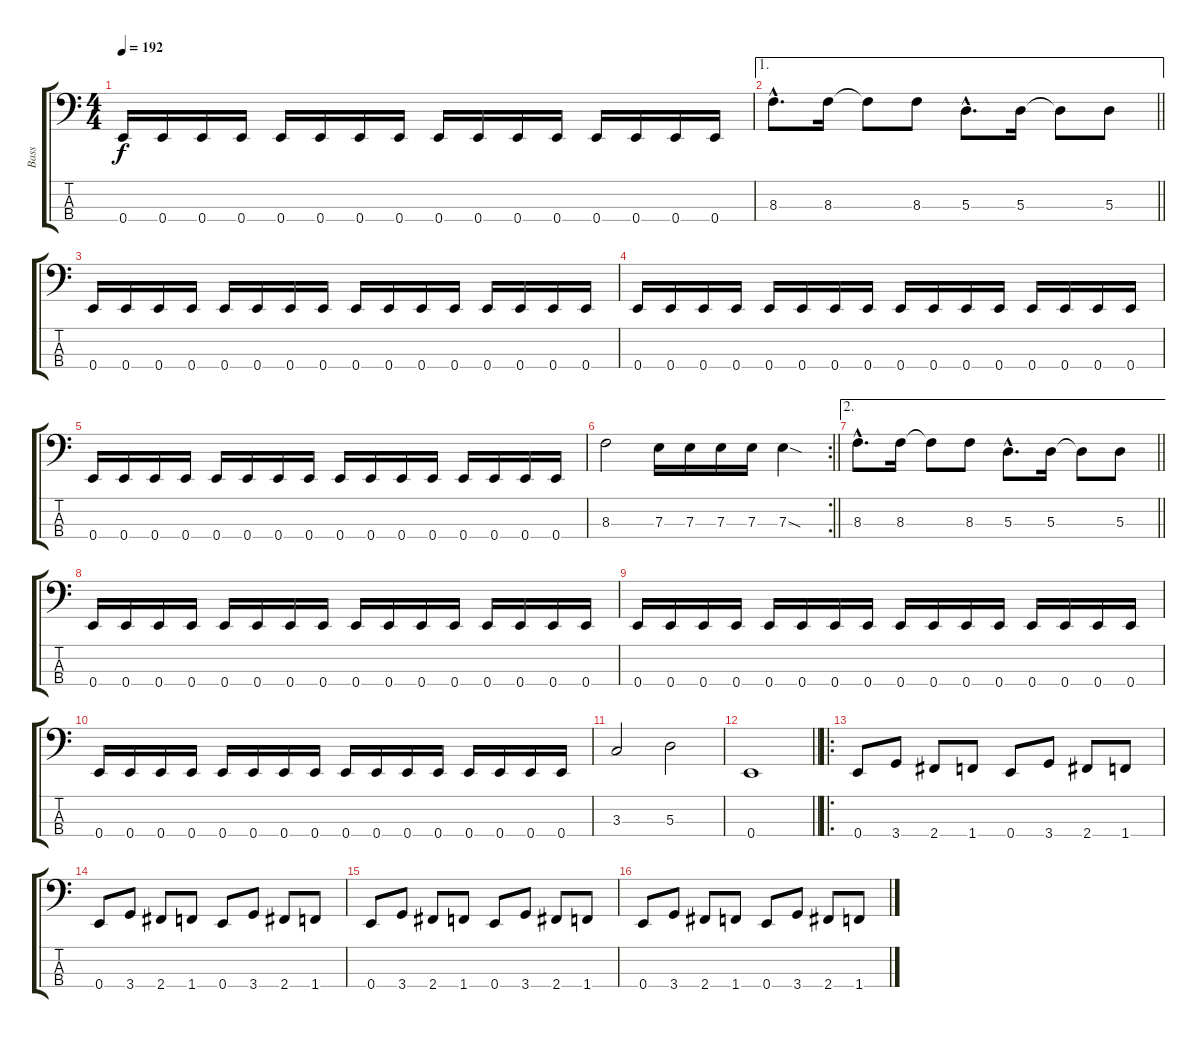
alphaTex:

\track ("Bass" "Bass") {instrument slapbass2}
\staff {score tabs}
\tuning (G2 D2 A1 E1) {hide}
\ts (4 4)
\tempo 192
\clef f4
\ks c
0.4.16{dy f} 0.4.16 0.4.16 0.4.16 0.4.16 0.4.16 0.4.16 0.4.16 0.4.16 0.4.16 0.4.16 0.4.16 0.4.16 0.4.16 0.4.16 0.4.16 |
\ae 1
\barLineRight lightlight
8.3{hac}.8{d} 8.3.16 8.3{t}.8 8.3.8 5.3{hac}.8{d} 5.3.16 5.3{t}.8 5.3.8 |
0.4.16 0.4.16 0.4.16 0.4.16 0.4.16 0.4.16 0.4.16 0.4.16 0.4.16 0.4.16 0.4.16 0.4.16 0.4.16 0.4.16 0.4.16 0.4.16 |
0.4.16 0.4.16 0.4.16 0.4.16 0.4.16 0.4.16 0.4.16 0.4.16 0.4.16 0.4.16 0.4.16 0.4.16 0.4.16 0.4.16 0.4.16 0.4.16 |
0.4.16 0.4.16 0.4.16 0.4.16 0.4.16 0.4.16 0.4.16 0.4.16 0.4.16 0.4.16 0.4.16 0.4.16 0.4.16 0.4.16 0.4.16 0.4.16 |
\rc 2
\barLineRight lightlight
8.3.2 7.3.16 7.3.16 7.3.16 7.3.16 7.3{sod}.4 |
\ae 2
\barLineRight lightlight
8.3{hac}.8{d} 8.3.16 8.3{t}.8 8.3.8 5.3{hac}.8{d} 5.3.16 5.3{t}.8 5.3.8 |
0.4.16 0.4.16 0.4.16 0.4.16 0.4.16 0.4.16 0.4.16 0.4.16 0.4.16 0.4.16 0.4.16 0.4.16 0.4.16 0.4.16 0.4.16 0.4.16 |
0.4.16 0.4.16 0.4.16 0.4.16 0.4.16 0.4.16 0.4.16 0.4.16 0.4.16 0.4.16 0.4.16 0.4.16 0.4.16 0.4.16 0.4.16 0.4.16 |
0.4.16 0.4.16 0.4.16 0.4.16 0.4.16 0.4.16 0.4.16 0.4.16 0.4.16 0.4.16 0.4.16 0.4.16 0.4.16 0.4.16 0.4.16 0.4.16 |
3.3.2 5.3.2 |
\barLineRight lightlight
0.4.1 |
\ro
0.4.8 3.4.8 2.4.8 1.4.8 0.4.8 3.4.8 2.4.8 1.4.8 |
0.4.8 3.4.8 2.4.8 1.4.8 0.4.8 3.4.8 2.4.8 1.4.8 |
0.4.8 3.4.8 2.4.8 1.4.8 0.4.8 3.4.8 2.4.8 1.4.8 |
0.4.8 3.4.8 2.4.8 1.4.8 0.4.8 3.4.8 2.4.8 1.4.8
